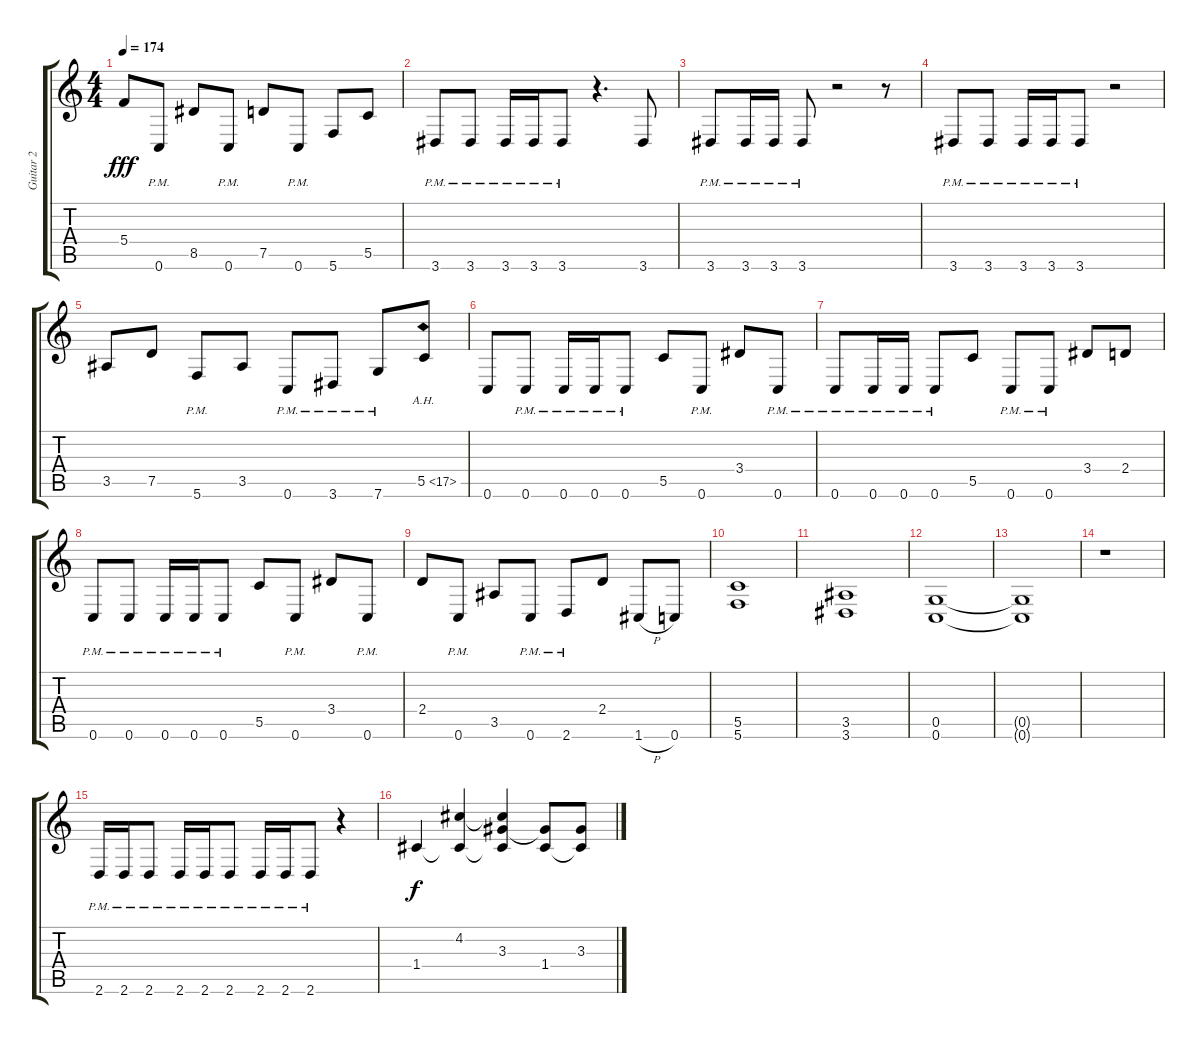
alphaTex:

\track ("Guitar 2" "Guitar 2") {instrument distortionguitar}
\staff {score tabs}
\tuning (D4 A3 F3 C3 G2 C2) {hide}
\ts (4 4)
\tempo 174
\clef g2
\ks c
5.4.8{dy fff} 0.6{pm}.8 8.5.8 0.6{pm}.8 7.5.8 0.6{pm}.8 5.6.8 5.5.8 |
3.6{pm}.8 3.6{pm}.8 3.6{pm}.16 3.6{pm}.16 3.6{pm}.8 r.4{d} 3.6.8 |
3.6{pm}.8 3.6{pm}.16 3.6{pm}.16 3.6{pm}.8 r.2 r.8 |
3.6{pm}.8 3.6{pm}.8 3.6{pm}.16 3.6{pm}.16 3.6{pm}.8 r.2 |
3.5.8 7.5.8 5.6{pm}.8 3.5.8 0.6{pm}.8 3.6{pm}.8 7.6{pm}.8 5.5{ah 12}.8 |
0.6.8 0.6{pm}.8 0.6{pm}.16 0.6{pm}.16 0.6{pm}.8 5.5.8 0.6{pm}.8 3.4.8 0.6{pm}.8 |
0.6{pm}.8 0.6{pm}.16 0.6{pm}.16 0.6{pm}.8 5.5.8 0.6{pm}.8 0.6{pm}.8 3.4.8 2.4.8 |
0.6{pm}.8 0.6{pm}.8 0.6{pm}.16 0.6{pm}.16 0.6{pm}.8 5.5.8 0.6{pm}.8 3.4.8 0.6{pm}.8 |
2.4.8 0.6{pm}.8 3.5.8 0.6{pm}.8 2.6{pm}.8 2.4.8 1.6{h}.8 0.6.8 |
(5.5 5.6).1 |
(3.5 3.6).1 |
(0.5 0.6).1 |
(0.5{t} 0.6{t}).1 |
r.1 |
2.6{pm}.16 2.6{pm}.16 2.6{pm}.8 2.6{pm}.16 2.6{pm}.16 2.6{pm}.8 2.6{pm}.16 2.6{pm}.16 2.6{pm}.8 r.4 |
1.4.4{dy f} (4.2 1.4{t}).4 (4.2{t} 3.3 1.4{t}).4 (3.3{t} 1.4).8 (3.3 1.4{t}).8
